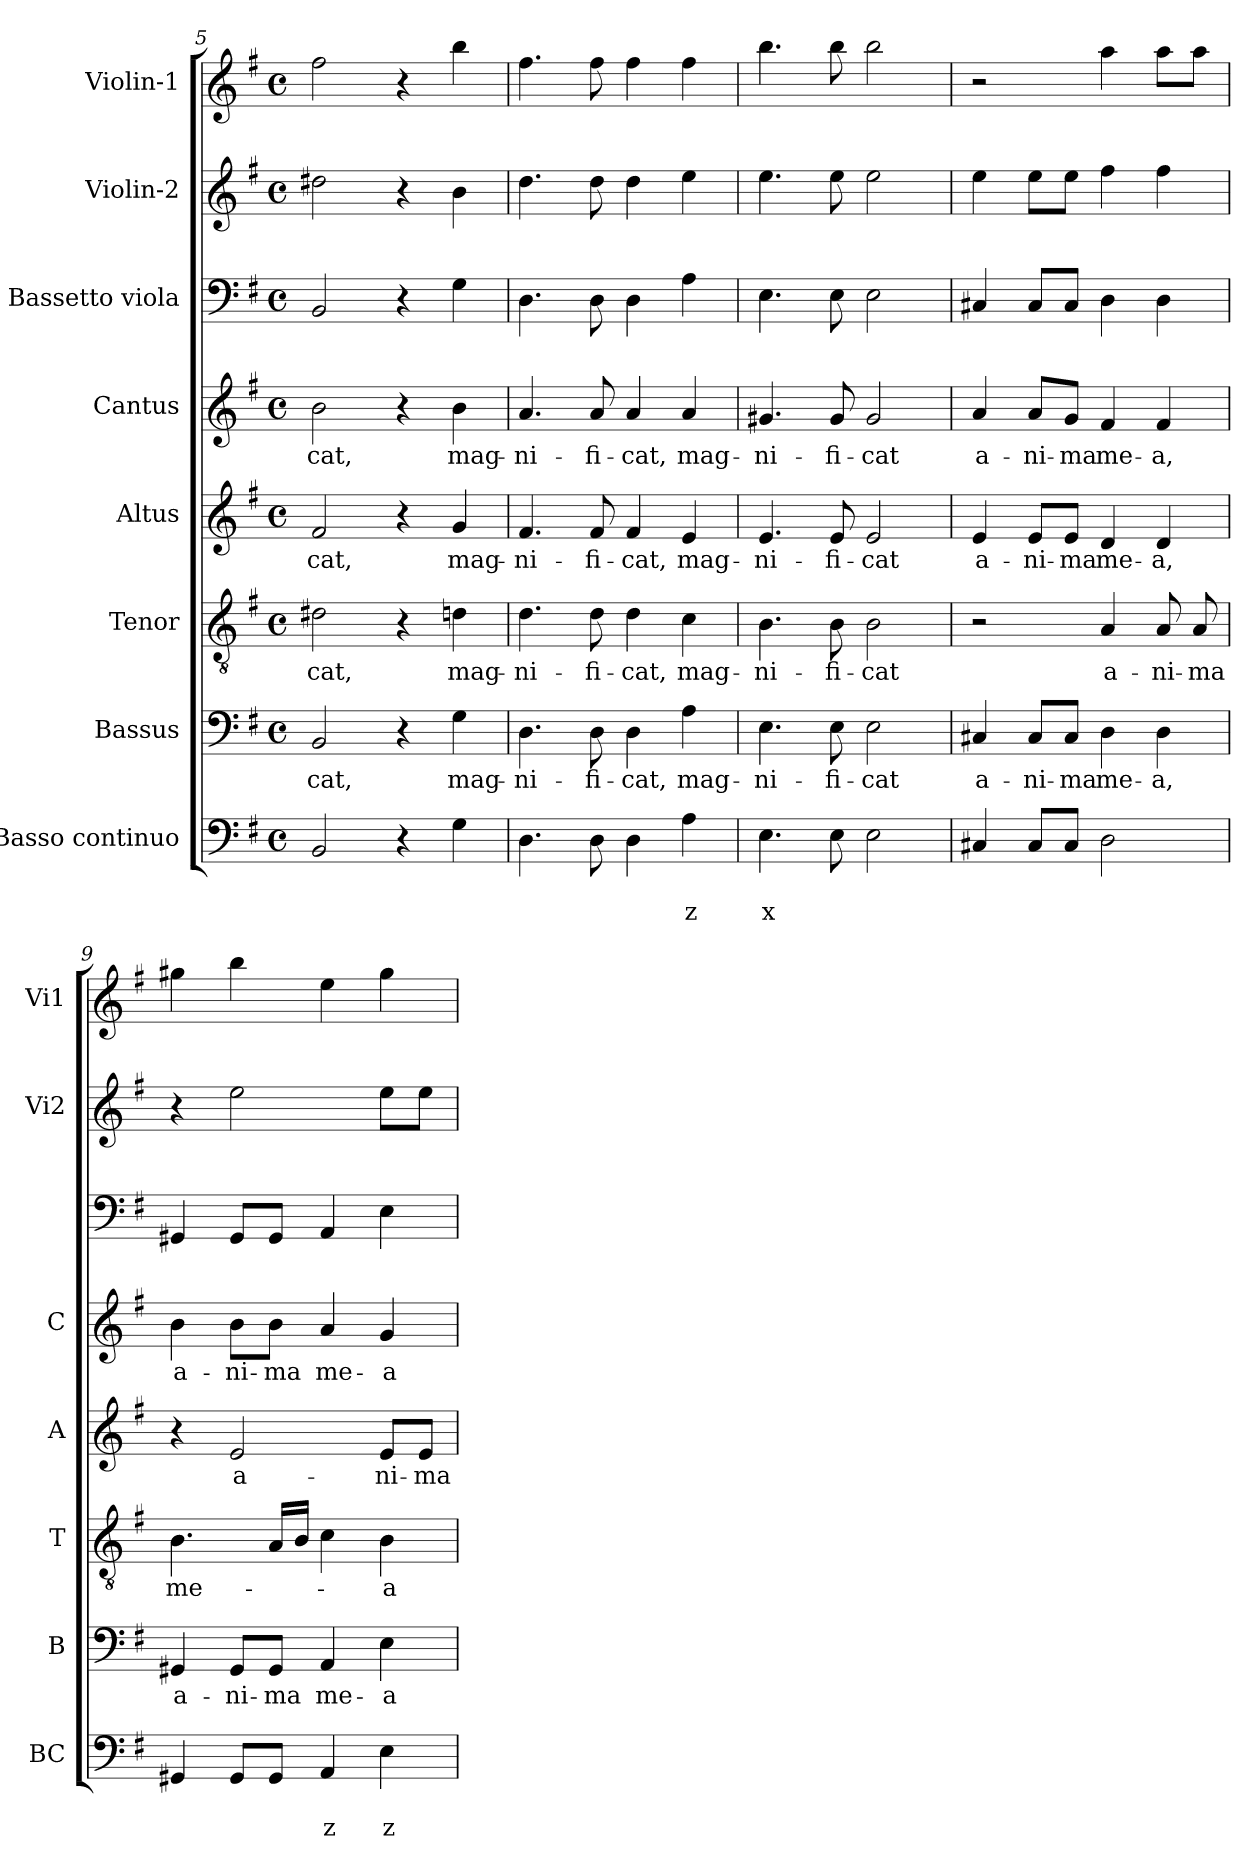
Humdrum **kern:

**kern	**text	**text	**kern	**text	**kern	**text	**kern	**text	**kern	**text	**kern	**kern	**kern
*part8	*part8	*part8	*part7	*part7	*part6	*part6	*part5	*part5	*part4	*part4	*part3	*part2	*part1
*staff8	*staff8	*staff8	*staff7	*staff7	*staff6	*staff6	*staff5	*staff5	*staff4	*staff4	*staff3	*staff2	*staff1
*I"Basso continuo	*	*	*I"Bassus	*	*I"Tenor	*	*I"Altus	*	*I"Cantus	*	*I"Bassetto viola	*I"Violin-2	*I"Violin-1
*I'BC	*	*	*I'B	*	*I'T	*	*I'A	*	*I'C	*	*	*I'Vi2	*I'Vi1
*clefF4	*	*	*clefF4	*	*clefGv2	*	*clefG2	*	*clefG2	*	*clefF4	*clefG2	*clefG2
*k[f#]	*	*	*k[f#]	*	*k[f#]	*	*k[f#]	*	*k[f#]	*	*k[f#]	*k[f#]	*k[f#]
*G:	*	*	*G:	*	*G:	*	*G:	*	*G:	*	*G:	*G:	*G:
*M4/4	*	*	*M4/4	*	*M4/4	*	*M4/4	*	*M4/4	*	*M4/4	*M4/4	*M4/4
*met(c)	*	*	*met(c)	*	*met(c)	*	*met(c)	*	*met(c)	*	*met(c)	*met(c)	*met(c)
=5	=5	=5	=5	=5	=5	=5	=5	=5	=5	=5	=5	=5	=5
!	!	!	!	!LO:LY:b	!	!LO:LY:b	!	!LO:LY:b	!	!LO:LY:b	!	!	!
2BB/	.	.	2BB/	-cat,	2d#X\	-cat,	2f#/	-cat,	2b\	-cat,	2BB/	2dd#X\	2ff#\
4r	.	.	4r	.	4r	.	4r	.	4r	.	4r	4r	4r
!	!	!	!	!LO:LY:b	!	!LO:LY:b	!	!LO:LY:b	!	!LO:LY:b	!	!	!
4G\	.	.	4G\	mag-	4dn\	mag-	4g/	mag-	4b\	mag-	4G\	4b\	4bb\
=6	=6	=6	=6	=6	=6	=6	=6	=6	=6	=6	=6	=6	=6
!	!	!	!	!LO:LY:b	!	!LO:LY:b	!	!LO:LY:b	!	!LO:LY:b	!	!	!
4.D\	.	.	4.D\	-ni-	4.d\	-ni-	4.f#/	-ni-	4.a/	-ni-	4.D\	4.dd\	4.ff#\
!	!	!	!	!LO:LY:b	!	!LO:LY:b	!	!LO:LY:b	!	!LO:LY:b	!	!	!
8D\	.	.	8D\	-fi-	8d\	-fi-	8f#/	-fi-	8a/	-fi-	8D\	8dd\	8ff#\
!	!	!	!	!LO:LY:b	!	!LO:LY:b	!	!LO:LY:b	!	!LO:LY:b	!	!	!
4D\	.	.	4D\	-cat,	4d\	-cat,	4f#/	-cat,	4a/	-cat,	4D\	4dd\	4ff#\
!	!	!LO:LY:b	!	!LO:LY:b	!	!LO:LY:b	!	!LO:LY:b	!	!LO:LY:b	!	!	!
4A\	.	z	4A\	mag-	4c\	mag-	4e/	mag-	4a/	mag-	4A\	4ee\	4ff#\
!!LO:PB:g=z
=7	=7	=7	=7	=7	=7	=7	=7	=7	=7	=7	=7	=7	=7
!	!	!LO:LY:b	!	!LO:LY:b	!	!LO:LY:b	!	!LO:LY:b	!	!LO:LY:b	!	!	!
4.E\	.	x	4.E\	-ni-	4.B\	-ni-	4.e/	-ni-	4.g#X/	-ni-	4.E\	4.ee\	4.bb\
!	!	!	!	!LO:LY:b	!	!LO:LY:b	!	!LO:LY:b	!	!LO:LY:b	!	!	!
8E\	.	.	8E\	-fi-	8B\	-fi-	8e/	-fi-	8g#/	-fi-	8E\	8ee\	8bb\
!	!	!	!	!LO:LY:b	!	!LO:LY:b	!	!LO:LY:b	!	!LO:LY:b	!	!	!
2E\	.	.	2E\	-cat	2B\	-cat	2e/	-cat	2g#/	-cat	2E\	2ee\	2bb\
=8	=8	=8	=8	=8	=8	=8	=8	=8	=8	=8	=8	=8	=8
!	!	!	!	!LO:LY:b	!	!	!	!LO:LY:b	!	!LO:LY:b	!	!	!
4C#X/	.	.	4C#X/	a-	2r	.	4e/	a-	4a/	a-	4C#X/	4ee\	2r
!	!	!	!	!LO:LY:b	!	!	!	!LO:LY:b	!	!LO:LY:b	!	!	!
8C#/L	.	.	8C#/L	-ni-	.	.	8e/L	-ni-	8a/L	-ni-	8C#/L	8ee\L	.
!	!	!	!	!LO:LY:b	!	!	!	!LO:LY:b	!	!LO:LY:b	!	!	!
8C#/J	.	.	8C#/J	-ma	.	.	8e/J	-ma	8g/J	-ma	8C#/J	8ee\J	.
!	!	!	!	!LO:LY:b	!	!LO:LY:b	!	!LO:LY:b	!	!LO:LY:b	!	!	!
2D\	.	.	4D\	me-	4A/	a-	4d/	me-	4f#/	me-	4D\	4ff#\	4aa\
!	!	!	!	!LO:LY:b	!	!LO:LY:b	!	!LO:LY:b	!	!LO:LY:b	!	!	!
.	.	.	4D\	-a,	8A/	-ni-	4d/	-a,	4f#/	-a,	4D\	4ff#\	8aa\L
!	!	!	!	!	!	!LO:LY:b	!	!	!	!	!	!	!
.	.	.	.	.	8A/	-ma	.	.	.	.	.	.	8aa\J
=9	=9	=9	=9	=9	=9	=9	=9	=9	=9	=9	=9	=9	=9
!	!	!	!	!LO:LY:b	!	!LO:LY:b	!	!	!	!LO:LY:b	!	!	!
4GG#X/	.	.	4GG#X/	a-	4.B\	me-	4r	.	4b\	a-	4GG#X/	4r	4gg#X\
!	!	!	!	!LO:LY:b	!	!	!	!LO:LY:b	!	!LO:LY:b	!	!	!
8GG#/L	.	.	8GG#/L	-ni-	.	.	2e/	a-	8b\L	-ni-	8GG#/L	2ee\	4bb\
!	!	!	!	!LO:LY:b	!	!	!	!	!	!LO:LY:b	!	!	!
8GG#/J	.	.	8GG#/J	-ma	16A/LL	.	.	.	8b\J	-ma	8GG#/J	.	.
.	.	.	.	.	16B/JJ	.	.	.	.	.	.	.	.
!	!	!LO:LY:b	!	!LO:LY:b	!	!	!	!	!	!LO:LY:b	!	!	!
4AA/	.	z	4AA/	me-	4c\	.	.	.	4a/	me-	4AA/	.	4ee\
!	!	!LO:LY:b	!	!LO:LY:b	!	!LO:LY:b	!	!LO:LY:b	!	!LO:LY:b	!	!	!
4E\	.	z	4E\	-a	4B\	-a	8e/L	-ni-	4g/	-a	4E\	8ee\L	4gg#\
!	!	!	!	!	!	!	!	!LO:LY:b	!	!	!	!	!
.	.	.	.	.	.	.	8e/J	-ma	.	.	.	8ee\J	.
=	=	=	=	=	=	=	=	=	=	=	=	=	=
*-	*-	*-	*-	*-	*-	*-	*-	*-	*-	*-	*-	*-	*-
